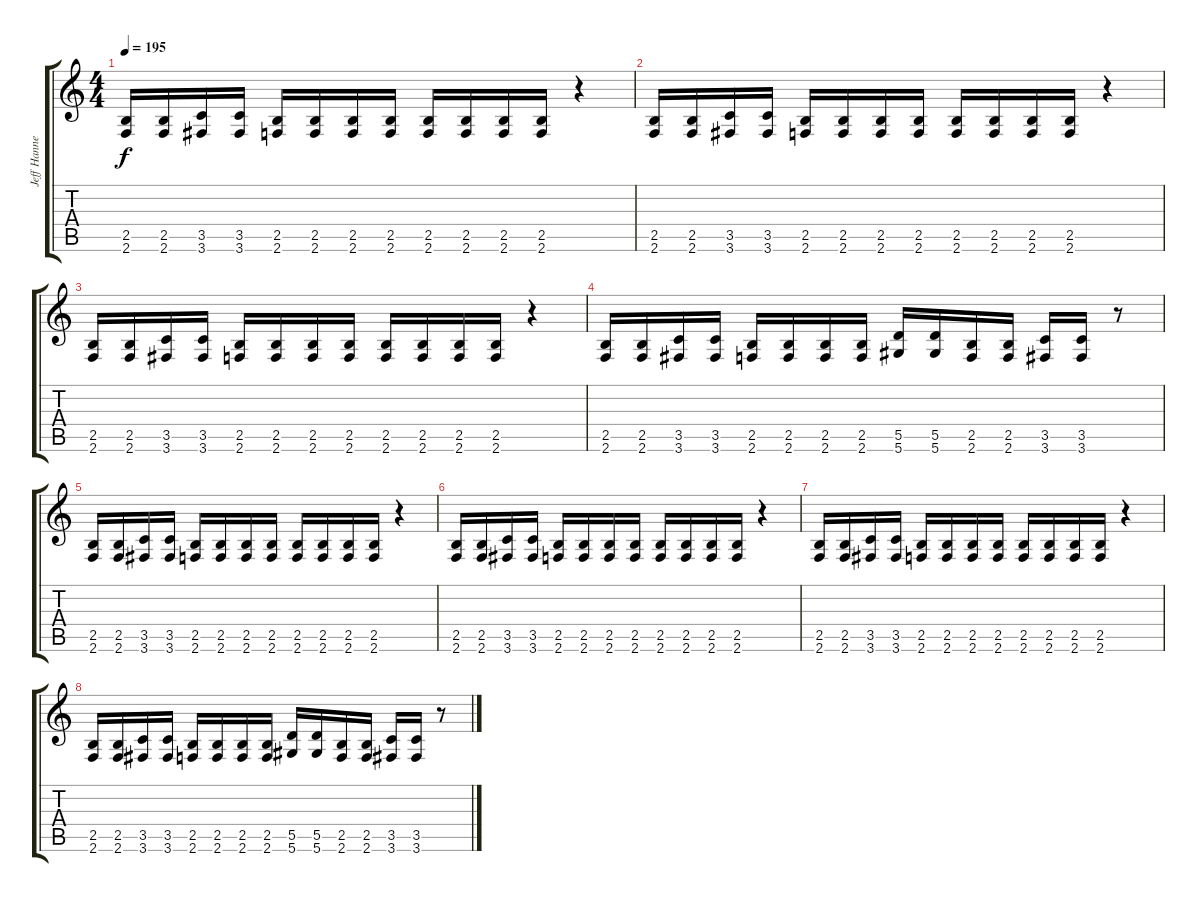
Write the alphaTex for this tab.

\track ("Jeff Hanneman" "Jeff Hanne") {instrument overdrivenguitar}
\staff {score tabs}
\tuning (E4 B3 G3 D3 A2 Eb2) {hide}
\ts (4 4)
\tempo 195
\clef g2
\ks c
(2.5 2.6).16{dy f} (2.5 2.6).16 (3.5 3.6).16 (3.5 3.6).16 (2.5 2.6).16 (2.5 2.6).16 (2.5 2.6).16 (2.5 2.6).16 (2.5 2.6).16 (2.5 2.6).16 (2.5 2.6).16 (2.5 2.6).16 r.4 |
(2.5 2.6).16 (2.5 2.6).16 (3.5 3.6).16 (3.5 3.6).16 (2.5 2.6).16 (2.5 2.6).16 (2.5 2.6).16 (2.5 2.6).16 (2.5 2.6).16 (2.5 2.6).16 (2.5 2.6).16 (2.5 2.6).16 r.4 |
(2.5 2.6).16 (2.5 2.6).16 (3.5 3.6).16 (3.5 3.6).16 (2.5 2.6).16 (2.5 2.6).16 (2.5 2.6).16 (2.5 2.6).16 (2.5 2.6).16 (2.5 2.6).16 (2.5 2.6).16 (2.5 2.6).16 r.4 |
(2.5 2.6).16 (2.5 2.6).16 (3.5 3.6).16 (3.5 3.6).16 (2.5 2.6).16 (2.5 2.6).16 (2.5 2.6).16 (2.5 2.6).16 (5.5 5.6).16 (5.5 5.6).16 (2.5 2.6).16 (2.5 2.6).16 (3.5 3.6).16 (3.5 3.6).16 r.8 |
(2.5 2.6).16 (2.5 2.6).16 (3.5 3.6).16 (3.5 3.6).16 (2.5 2.6).16 (2.5 2.6).16 (2.5 2.6).16 (2.5 2.6).16 (2.5 2.6).16 (2.5 2.6).16 (2.5 2.6).16 (2.5 2.6).16 r.4 |
(2.5 2.6).16 (2.5 2.6).16 (3.5 3.6).16 (3.5 3.6).16 (2.5 2.6).16 (2.5 2.6).16 (2.5 2.6).16 (2.5 2.6).16 (2.5 2.6).16 (2.5 2.6).16 (2.5 2.6).16 (2.5 2.6).16 r.4 |
(2.5 2.6).16 (2.5 2.6).16 (3.5 3.6).16 (3.5 3.6).16 (2.5 2.6).16 (2.5 2.6).16 (2.5 2.6).16 (2.5 2.6).16 (2.5 2.6).16 (2.5 2.6).16 (2.5 2.6).16 (2.5 2.6).16 r.4 |
(2.5 2.6).16 (2.5 2.6).16 (3.5 3.6).16 (3.5 3.6).16 (2.5 2.6).16 (2.5 2.6).16 (2.5 2.6).16 (2.5 2.6).16 (5.5 5.6).16 (5.5 5.6).16 (2.5 2.6).16 (2.5 2.6).16 (3.5 3.6).16 (3.5 3.6).16 r.8
